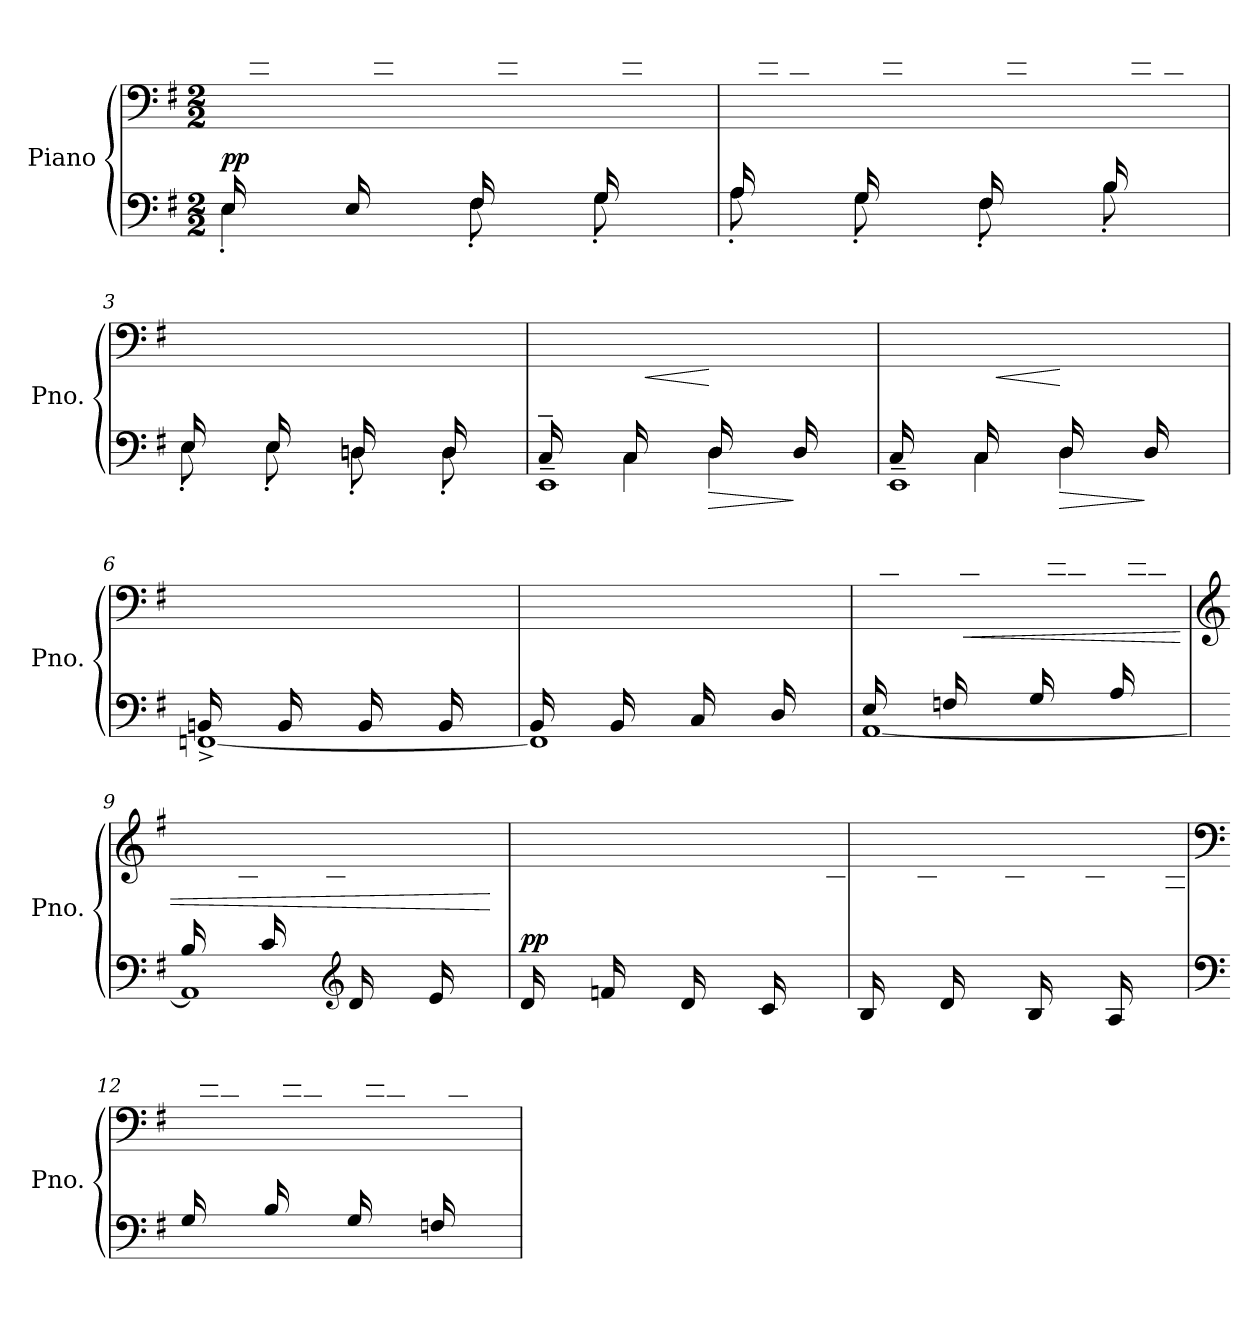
**kern	**kern	**dynam
*part1	*part1	*part1
*staff2	*staff1	*staff1/2
*I"Piano	*	*
*I'Pno.	*	*
*clefF4	*clefF4	*
*k[f#]	*k[f#]	*
*M2/2	*M2/2	*
=1	=1	=1
*^	*^	*
!	!	!	!	!LO:DY:a=2
16E/LL	4E'\	1ryy	16ryy	pp
8.ryy	.	.	16e\	.
.	.	.	16G\	.
.	.	.	16E\JJ	.
16E/LL	4ryy	.	16ryy	.
8.ryy	.	.	16e\	.
.	.	.	16G\	.
.	.	.	16E\JJ	.
16F#/LL	8F#'\	.	16ryy	.
8.ryy	.	.	16e\	.
.	8ryy	.	16A\	.
.	.	.	16F#\JJ	.
16G/LL	8G'\	.	16ryy	.
8.ryy	.	.	16e\	.
.	8ryy	.	16B\	.
.	.	.	16G\JJ	.
=2	=2	=2	=2	=2
16A/LL	8A'\	1ryy	16ryy	.
8.ryy	.	.	16e\	.
.	8ryy	.	16c\	.
.	.	.	16A\JJ	.
16G/LL	8G'\	.	16ryy	.
8.ryy	.	.	16e\	.
.	8ryy	.	16B\	.
.	.	.	16G\JJ	.
16F#/LL	8F#'\	.	16ryy	.
8.ryy	.	.	16e\	.
.	8ryy	.	16A\	.
.	.	.	16F#\JJ	.
16B/LL	8B'\	.	16ryy	.
8.ryy	.	.	16f#\	.
.	8ryy	.	16d#X\	.
.	.	.	16B\JJ	.
!!LO:LB:g=z	!!
=3	=3	=3	=3	=3
16E/LL	8E'\	1ryy	16ryy	.
8.ryy	.	.	16B\	.
.	8ryy	.	16G\	.
.	.	.	16E\JJ	.
16E/LL	8E'\	.	16ryy	.
8.ryy	.	.	16B\	.
.	8ryy	.	16G\	.
.	.	.	16E\JJ	.
16Dn/LL	8Dn'\	.	16ryy	.
8.ryy	.	.	16B\	.
.	8ryy	.	16G\	.
.	.	.	16Dn\JJ	.
16D/LL	8D'\	.	16ryy	.
8.ryy	.	.	16B\	.
.	8ryy	.	16G\	.
.	.	.	16D\JJ	.
=4	=4	=4	=4	=4
*	*^	*	*	*
16C~/LL	4ryy	1EE~	1ryy	16ryy	.
8.ryy	.	.	.	16B\	.
.	.	.	.	16G\	.
.	.	.	.	16C\JJ	.
16C/LL	4C\	.	.	16ryy	.
!	!	!	!	!	!LO:HP:b
8.ryy	.	.	.	16B\	<
.	.	.	.	16G\	.
.	.	.	.	16C\JJ	.
!	!	!	!	!	!LO:HP:b=2
16D/LL	4D\	.	.	16ryy	> [
8.ryy	.	.	.	16B-X\	.
.	.	.	.	16G\	.
.	.	.	.	16D\JJ	.
16D/LL	4ryy	.	.	16ryy	]
8.ryy	.	.	.	16B-\	.
.	.	.	.	16G\	.
.	.	.	.	16D\JJ	.
!!LO:LB:g=z	!!
=5	=5	=5	=5	=5	=5
16C/LL	4ryy	1EE~	1ryy	16ryy	.
8.ryy	.	.	.	16Bn\	.
.	.	.	.	16G\	.
.	.	.	.	16C\JJ	.
16C/LL	4C\	.	.	16ryy	.
!	!	!	!	!	!LO:HP:b
8.ryy	.	.	.	16B\	<
.	.	.	.	16G\	.
.	.	.	.	16C\JJ	.
!	!	!	!	!	!LO:HP:b=2
16D/LL	4D\	.	.	16ryy	> [
8.ryy	.	.	.	16B-X\	.
.	.	.	.	16G\	.
.	.	.	.	16D\JJ	.
16D/LL	4ryy	.	.	16ryy	]
8.ryy	.	.	.	16B-\	.
.	.	.	.	16G\	.
.	.	.	.	16D\JJ	.
*	*v	*v	*	*	*
=6	=6	=6	=6	=6
16BBn/LL	[1FFn^	1ryy	16ryy	.
8.ryy	.	.	16Bn\	.
.	.	.	16A\	.
.	.	.	16BB\JJ	.
16BB/LL	.	.	16ryy	.
8.ryy	.	.	16B\	.
.	.	.	16A\	.
.	.	.	16BB\JJ	.
16BB/LL	.	.	16ryy	.
8.ryy	.	.	16B\	.
.	.	.	16A\	.
.	.	.	16BB\JJ	.
16BB/LL	.	.	16ryy	.
8.ryy	.	.	16B\	.
.	.	.	16A\	.
.	.	.	16BB\JJ	.
!!LO:LB:g=z	!!
=7	=7	=7	=7	=7
16BB/LL	1FF]	1ryy	16ryy	.
8.ryy	.	.	16B\	.
.	.	.	16A\	.
.	.	.	16BB\JJ	.
16BB/LL	.	.	16ryy	.
8.ryy	.	.	16B\	.
.	.	.	16A\	.
.	.	.	16BB\JJ	.
16C/LL	.	.	16ryy	.
8.ryy	.	.	16B\	.
.	.	.	16A\	.
.	.	.	16C\JJ	.
16D/LL	.	.	16ryy	.
8.ryy	.	.	16B\	.
.	.	.	16A\	.
.	.	.	16D\JJ	.
=8	=8	=8	=8	=8
16E/LL	[1AA	1ryy	16ryy	.
8.ryy	.	.	16c\	.
.	.	.	16A\	.
.	.	.	16E\JJ	.
16Fn/LL	.	.	16ryy	.
!	!	!	!	!LO:HP:b
8.ryy	.	.	16d\	<
.	.	.	16B\	.
.	.	.	16Fn\JJ	.
16G/LL	.	.	16ryy	.
8.ryy	.	.	16e\	.
.	.	.	16c\	.
.	.	.	16G\JJ	.
16A/LL	.	.	16ryy	.
8.ryy	.	.	16fn\	.
.	.	.	16d\	.
.	.	.	16A\JJ	.
!!LO:LB:g=z	!!
=9	=9	=9	=9	=9
*	*	*clefG2	*	*
16B/LL	1AA]	1ryy	16ryy	.
8.ryy	.	.	16g\	.
.	.	.	16e\	.
.	.	.	16B\JJ	.
16c/LL	.	.	16ryy	.
8.ryy	.	.	16a\	.
.	.	.	16fn\	.
.	.	.	16c\JJ	.
*clefG2	*	*	*	*
16d/LL	.	.	16ryy	.
8.ryy	.	.	16b\	.
.	.	.	16g\	.
.	.	.	16d\JJ	.
16e/LL	.	.	16ryy	.
8.ryy	.	.	16cc\	.
.	.	.	16a\	.
.	.	.	16e\JJ	[
*v	*v	*	*	*
=10	=10	=10	=10
!	!	!	!LO:DY:a=2
16d/LL	1ryy	16ryy	pp
8.ryy	.	16b\	.
.	.	16g\	.
.	.	16d\JJ	.
16fn/LL	.	16ryy	.
8.ryy	.	16cc\	.
.	.	16a\	.
.	.	16e\JJ	.
16d/LL	.	16ryy	.
8.ryy	.	16b\	.
.	.	16g\	.
.	.	16d\JJ	.
16c/LL	.	16ryy	.
8.ryy	.	16a\	.
.	.	16fn\	.
.	.	16c\JJ	.
!!LO:LB:g=z	!!
=11	=11	=11	=11
16B/LL	1ryy	16ryy	.
8.ryy	.	16g\	.
.	.	16e\	.
.	.	16B\JJ	.
16d/LL	.	16ryy	.
8.ryy	.	16a\	.
.	.	16fn\	.
.	.	16c\JJ	.
16B/LL	.	16ryy	.
8.ryy	.	16g\	.
.	.	16e\	.
.	.	16B\JJ	.
16A/LL	.	16ryy	.
8.ryy	.	16f\	.
.	.	16d\	.
.	.	16A\JJ	.
=12	=12	=12	=12
*clefF4	*clefF4	*	*
16G/LL	1ryy	16ryy	.
8.ryy	.	16e\	.
.	.	16c\	.
.	.	16G\JJ	.
16B/LL	.	16ryy	.
8.ryy	.	16fn\	.
.	.	16d\	.
.	.	16A\JJ	.
16G/LL	.	16ryy	.
8.ryy	.	16e\	.
.	.	16c\	.
.	.	16G\JJ	.
16Fn/LL	.	16ryy	.
8.ryy	.	16d\	.
.	.	16B\	.
.	.	16Fn\JJ	.
*	*v	*v	*
=	=	=
*-	*-	*-
